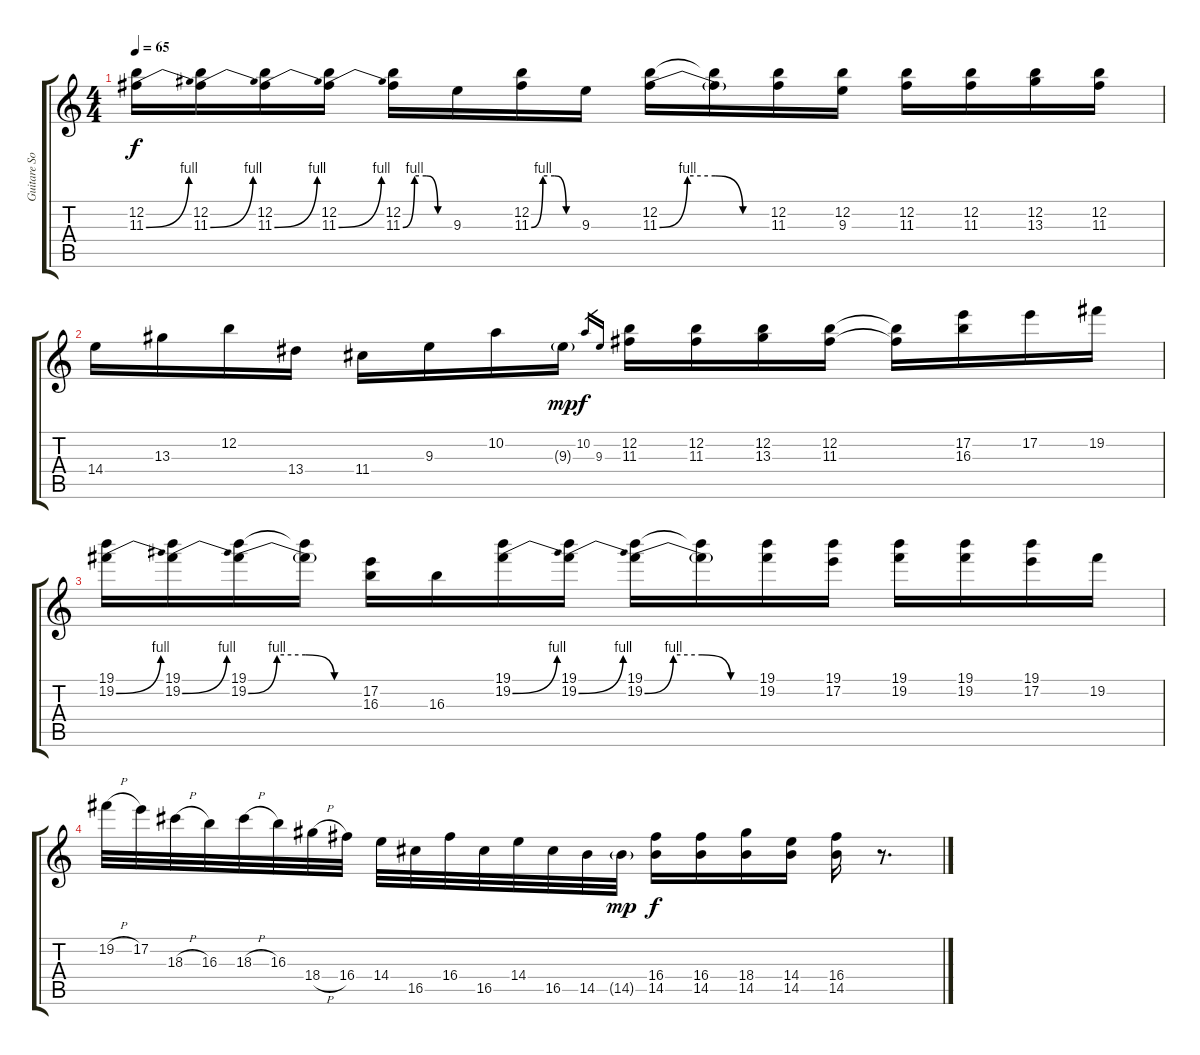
\track ("Guitare Solo" "Guitare So") {instrument electricguitarclean}
\staff {score tabs}
\tuning (E4 B3 G3 D3 A2 E2) {hide}
\ts (4 4)
\tempo 65
\clef g2
\ks c
(12.2 11.3{be (bend 0 0 60 4)}).16{dy f volume 7} (12.2 11.3{be (bend 0 0 60 4)}).16 (12.2 11.3{be (bend 0 0 60 4)}).16 (12.2 11.3{be (bend 0 0 60 4)}).16 (12.2 11.3{be (custom 0 0 15 4 30 4 45 0 60 0)}).16 9.3.16 (12.2 11.3{be (custom 0 0 15 4 30 4 45 0 60 0)}).16 9.3.16 (12.2 11.3{be (custom 0 0 15 4 30 4 45 0 60 0)}).16 (12.2{t} 11.3{t}).16 (12.2 11.3).16 (12.2 9.3).16 (12.2 11.3).16 (12.2 11.3).16 (12.2 13.3).16 (12.2 11.3).16 |
14.4.16{volume 4} 13.3.16 12.2.16 13.4.16 11.4.16 9.3.16 10.2.16 9.3{g}.16{dy mp} 10.2.16{gr dy f} 9.3.16{gr} (12.2 11.3).16 (12.2 11.3).16 (12.2 13.3).16 (12.2 11.3).16 (12.2{t} 11.3{t}).16 (17.2 16.3).16 17.2.16 19.2.16 |
(19.1 19.2{be (bend 0 0 60 4)}).16{volume 2} (19.1 19.2{be (bend 0 0 60 4)}).16 (19.1 19.2{be (custom 0 0 15 4 30 4 45 0 60 0)}).16 (19.1{t} 19.2{t}).16 (17.2 16.3).16 16.3.16 (19.1 19.2{be (bend 0 0 60 4)}).16 (19.1 19.2{be (bend 0 0 60 4)}).16 (19.1 19.2{be (custom 0 0 15 4 30 4 45 0 60 0)}).16 (19.1{t} 19.2{t}).16 (19.1 19.2).16 (19.1 17.2).16 (19.1 19.2).16 (19.1 19.2).16 (19.1 17.2).16 19.2.16 |
19.2{h}.32{volume 0} 17.2.32 18.3{h}.32 16.3.32 18.3{h}.32 16.3.32 18.4{h}.32 16.4.32 14.4.32 16.5.32 16.4.32 16.5.32 14.4.32 16.5.32 14.5.32 14.5{g}.32{dy mp} (16.4 14.5).16{dy f} (16.4 14.5).16 (18.4 14.5).16 (14.4 14.5).16 (16.4 14.5).16 r.8{d}
